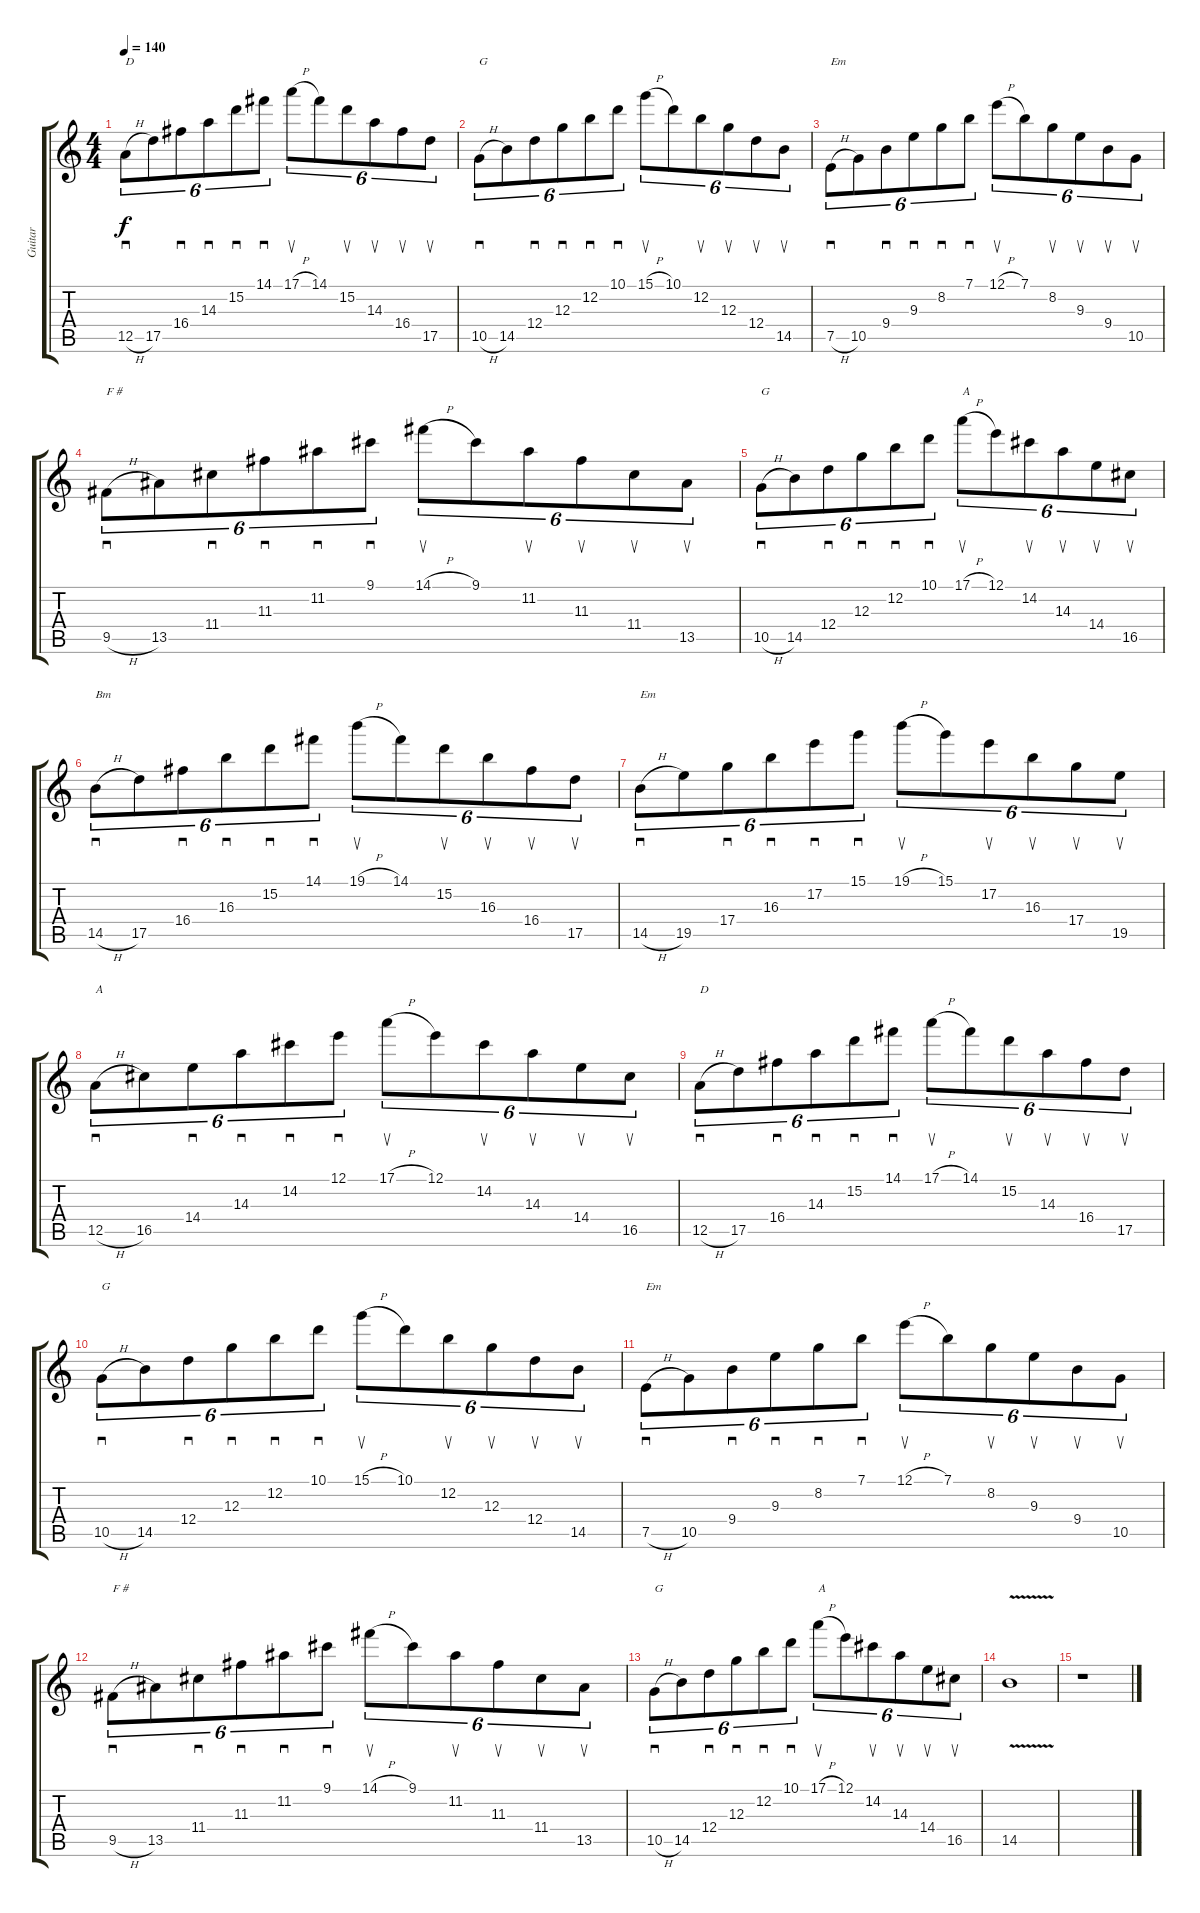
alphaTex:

\track ("Guitar" "Guitar") {instrument overdrivenguitar}
\staff {score tabs}
\tuning (E4 B3 G3 D3 A2 E2) {hide}
\ts (4 4)
\tempo 140
\clef g2
\ks c
12.5{h}.8{sd tu (6 4) txt "D" dy f} 17.5.8{tu (6 4)} 16.4.8{sd tu (6 4)} 14.3.8{sd tu (6 4)} 15.2.8{sd tu (6 4)} 14.1.8{sd tu (6 4)} 17.1{h}.8{su tu (6 4)} 14.1.8{tu (6 4)} 15.2.8{su tu (6 4)} 14.3.8{su tu (6 4)} 16.4.8{su tu (6 4)} 17.5.8{su tu (6 4)} |
10.5{h}.8{sd tu (6 4) txt "G"} 14.5.8{tu (6 4)} 12.4.8{sd tu (6 4)} 12.3.8{sd tu (6 4)} 12.2.8{sd tu (6 4)} 10.1.8{sd tu (6 4)} 15.1{h}.8{su tu (6 4)} 10.1.8{tu (6 4)} 12.2.8{su tu (6 4)} 12.3.8{su tu (6 4)} 12.4.8{su tu (6 4)} 14.5.8{su tu (6 4)} |
7.5{h}.8{sd tu (6 4) txt "Em"} 10.5.8{tu (6 4)} 9.4.8{sd tu (6 4)} 9.3.8{sd tu (6 4)} 8.2.8{sd tu (6 4)} 7.1.8{sd tu (6 4)} 12.1{h}.8{su tu (6 4)} 7.1.8{tu (6 4)} 8.2.8{su tu (6 4)} 9.3.8{su tu (6 4)} 9.4.8{su tu (6 4)} 10.5.8{su tu (6 4)} |
9.5{h}.8{sd tu (6 4) txt "F #"} 13.5.8{tu (6 4)} 11.4.8{sd tu (6 4)} 11.3.8{sd tu (6 4)} 11.2.8{sd tu (6 4)} 9.1.8{sd tu (6 4)} 14.1{h}.8{su tu (6 4)} 9.1.8{tu (6 4)} 11.2.8{su tu (6 4)} 11.3.8{su tu (6 4)} 11.4.8{su tu (6 4)} 13.5.8{su tu (6 4)} |
10.5{h}.8{sd tu (6 4) txt "G"} 14.5.8{tu (6 4)} 12.4.8{sd tu (6 4)} 12.3.8{sd tu (6 4)} 12.2.8{sd tu (6 4)} 10.1.8{sd tu (6 4)} 17.1{h}.8{su tu (6 4) txt "A"} 12.1.8{tu (6 4)} 14.2.8{su tu (6 4)} 14.3.8{su tu (6 4)} 14.4.8{su tu (6 4)} 16.5.8{su tu (6 4)} |
14.5{h}.8{sd tu (6 4) txt "Bm"} 17.5.8{tu (6 4)} 16.4.8{sd tu (6 4)} 16.3.8{sd tu (6 4)} 15.2.8{sd tu (6 4)} 14.1.8{sd tu (6 4)} 19.1{h}.8{su tu (6 4)} 14.1.8{tu (6 4)} 15.2.8{su tu (6 4)} 16.3.8{su tu (6 4)} 16.4.8{su tu (6 4)} 17.5.8{su tu (6 4)} |
14.5{h}.8{sd tu (6 4) txt "Em"} 19.5.8{tu (6 4)} 17.4.8{sd tu (6 4)} 16.3.8{sd tu (6 4)} 17.2.8{sd tu (6 4)} 15.1.8{sd tu (6 4)} 19.1{h}.8{su tu (6 4)} 15.1.8{tu (6 4)} 17.2.8{su tu (6 4)} 16.3.8{su tu (6 4)} 17.4.8{su tu (6 4)} 19.5.8{su tu (6 4)} |
12.5{h}.8{sd tu (6 4) txt "A"} 16.5.8{tu (6 4)} 14.4.8{sd tu (6 4)} 14.3.8{sd tu (6 4)} 14.2.8{sd tu (6 4)} 12.1.8{sd tu (6 4)} 17.1{h}.8{su tu (6 4)} 12.1.8{tu (6 4)} 14.2.8{su tu (6 4)} 14.3.8{su tu (6 4)} 14.4.8{su tu (6 4)} 16.5.8{su tu (6 4)} |
12.5{h}.8{sd tu (6 4) txt "D"} 17.5.8{tu (6 4)} 16.4.8{sd tu (6 4)} 14.3.8{sd tu (6 4)} 15.2.8{sd tu (6 4)} 14.1.8{sd tu (6 4)} 17.1{h}.8{su tu (6 4)} 14.1.8{tu (6 4)} 15.2.8{su tu (6 4)} 14.3.8{su tu (6 4)} 16.4.8{su tu (6 4)} 17.5.8{su tu (6 4)} |
10.5{h}.8{sd tu (6 4) txt "G"} 14.5.8{tu (6 4)} 12.4.8{sd tu (6 4)} 12.3.8{sd tu (6 4)} 12.2.8{sd tu (6 4)} 10.1.8{sd tu (6 4)} 15.1{h}.8{su tu (6 4)} 10.1.8{tu (6 4)} 12.2.8{su tu (6 4)} 12.3.8{su tu (6 4)} 12.4.8{su tu (6 4)} 14.5.8{su tu (6 4)} |
7.5{h}.8{sd tu (6 4) txt "Em"} 10.5.8{tu (6 4)} 9.4.8{sd tu (6 4)} 9.3.8{sd tu (6 4)} 8.2.8{sd tu (6 4)} 7.1.8{sd tu (6 4)} 12.1{h}.8{su tu (6 4)} 7.1.8{tu (6 4)} 8.2.8{su tu (6 4)} 9.3.8{su tu (6 4)} 9.4.8{su tu (6 4)} 10.5.8{su tu (6 4)} |
9.5{h}.8{sd tu (6 4) txt "F #"} 13.5.8{tu (6 4)} 11.4.8{sd tu (6 4)} 11.3.8{sd tu (6 4)} 11.2.8{sd tu (6 4)} 9.1.8{sd tu (6 4)} 14.1{h}.8{su tu (6 4)} 9.1.8{tu (6 4)} 11.2.8{su tu (6 4)} 11.3.8{su tu (6 4)} 11.4.8{su tu (6 4)} 13.5.8{su tu (6 4)} |
10.5{h}.8{sd tu (6 4) txt "G"} 14.5.8{tu (6 4)} 12.4.8{sd tu (6 4)} 12.3.8{sd tu (6 4)} 12.2.8{sd tu (6 4)} 10.1.8{sd tu (6 4)} 17.1{h}.8{su tu (6 4) txt "A"} 12.1.8{tu (6 4)} 14.2.8{su tu (6 4)} 14.3.8{su tu (6 4)} 14.4.8{su tu (6 4)} 16.5.8{su tu (6 4)} |
14.5{v}.1 |
r.1
